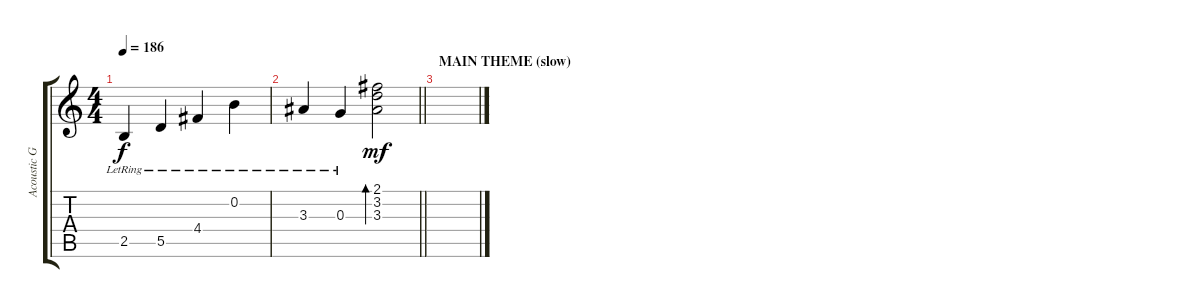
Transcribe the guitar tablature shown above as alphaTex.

\track ("Acoustic Guitar 2" "Acoustic G") {instrument acousticguitarsteel}
\staff {score tabs}
\tuning (E4 B3 G3 D3 A2 E2) {hide}
\ts (4 4)
\tempo 186
\clef g2
\ks c
2.5{lr}.4{dy f} 5.5{lr}.4 4.4{lr}.4 0.2{lr}.4 |
\barLineRight lightlight
3.3{lr}.4 0.3{lr}.4 (2.1 3.2 3.3).2{bd 240 dy mf} |
\section ("" "MAIN THEME (slow)")
